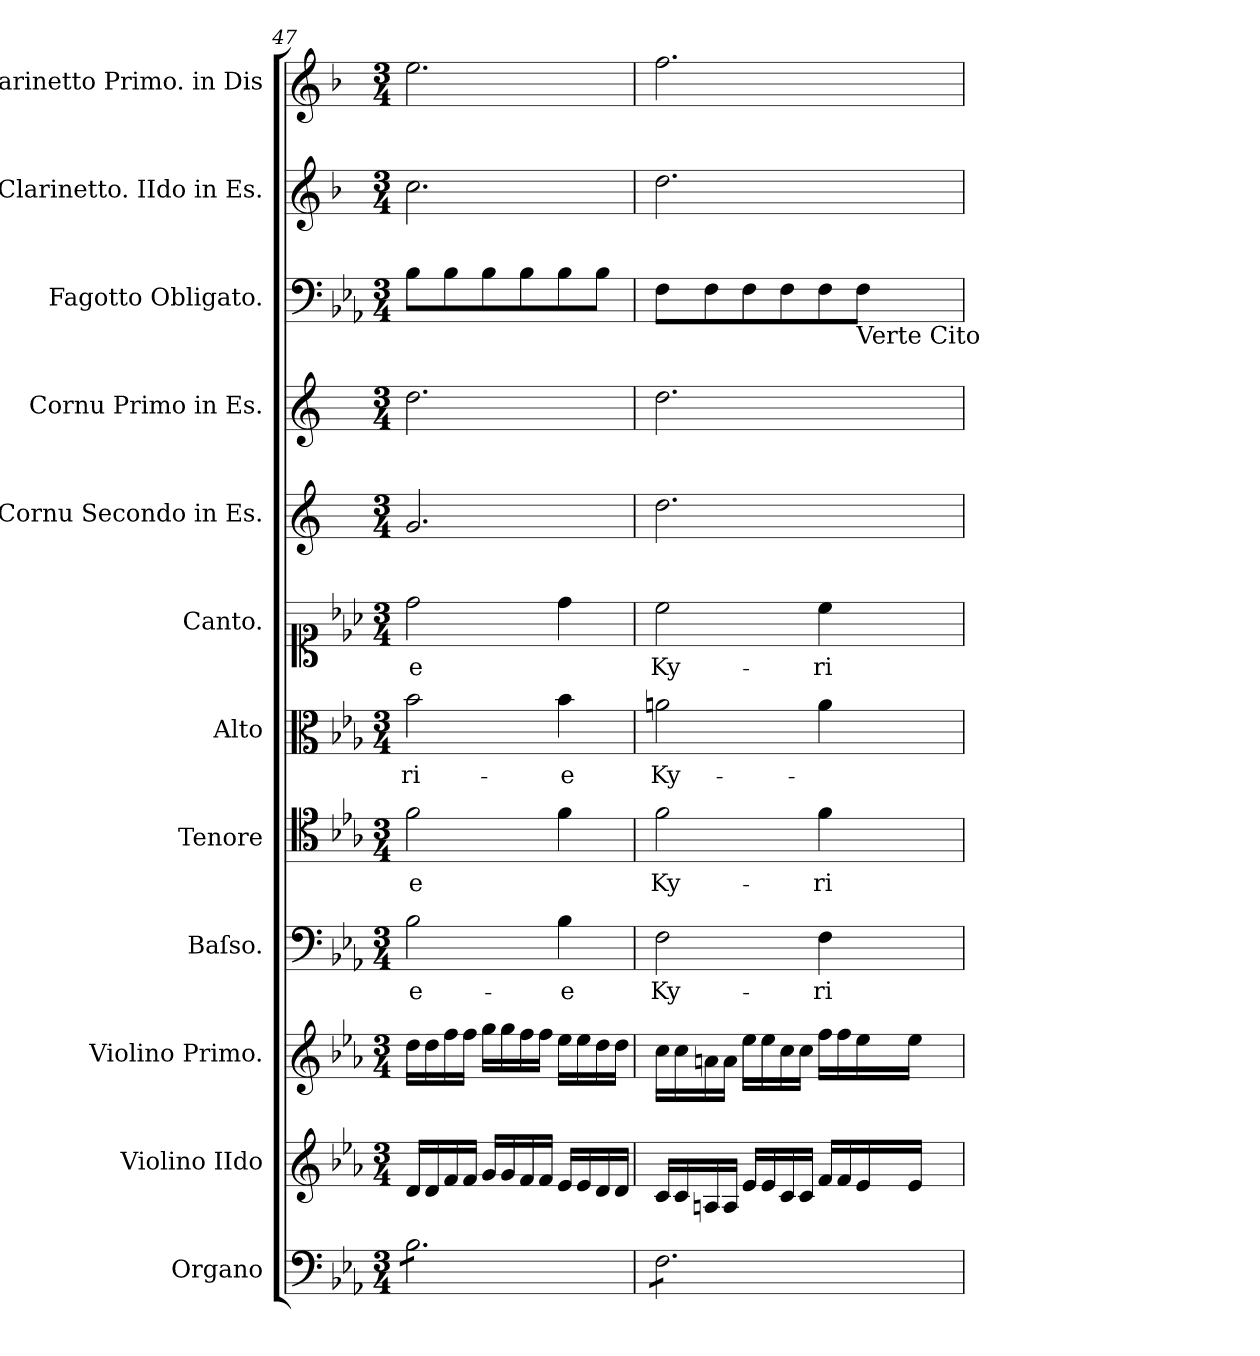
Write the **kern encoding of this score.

**kern	**kern	**kern	**kern	**text	**kern	**text	**kern	**text	**kern	**text	**kern	**kern	**kern	**kern	**kern
*part12	*part11	*part10	*part9	*part9	*part8	*part8	*part7	*part7	*part6	*part6	*part5	*part4	*part3	*part2	*part1
*staff12	*staff11	*staff10	*staff9	*staff9	*staff8	*staff8	*staff7	*staff7	*staff6	*staff6	*staff5	*staff4	*staff3	*staff2	*staff1
*I"Organo	*I"Violino IIdo	*I"Violino Primo.	*I"Baſso.	*	*I"Tenore	*	*I"Alto	*	*I"Canto.	*	*I"Cornu Secondo in Es.	*I"Cornu Primo in Es.	*I"Fagotto Obligato.	*I"Clarinetto. IIdo in Es.	*I"Clarinetto Primo. in Dis
*I'org	*I'vl II	*I'vl I	*I'B	*	*I'T	*	*I'A	*	*	*	*I'cor 2 in E♭	*I'cor 1 in E♭	*I'fag	*I'cl 2 in E♭	*I'cl 2 in E♭
*clefF4	*clefG2	*clefG2	*clefF4	*	*clefC4	*	*clefC3	*	*clefC1	*	*clefG2	*clefG2	*clefF4	*clefG2	*clefG2
*	*	*	*	*	*	*	*	*	*	*	*ITrd5c9	*ITrd5c9	*	*ITrd1c2	*ITrd1c2
*k[b-e-a-]	*k[b-e-a-]	*k[b-e-a-]	*k[b-e-a-]	*	*k[b-e-a-]	*	*k[b-e-a-]	*	*k[b-e-a-]	*	*k[b-e-a-]	*k[b-e-a-]	*k[b-e-a-]	*k[b-e-a-]	*k[b-e-a-]
*M3/4	*M3/4	*M3/4	*M3/4	*	*M3/4	*	*M3/4	*	*M3/4	*	*M3/4	*M3/4	*M3/4	*M3/4	*M3/4
=47	=47	=47	=47	=47	=47	=47	=47	=47	=47	=47	=47	=47	=47	=47	=47
*tremolo	*	*	*	*	*	*	*	*	*	*	*	*	*	*	*
8B-\L	16d/LL	16dd\LL	2B-\	-e-	2f\	-e	2b-\	-ri-	2dd\	-e	2.B-/	2.f\	8B-\L	2.b-\	2.dd\
.	16d/	16dd\	.	.	.	.	.	.	.	.	.	.	.	.	.
8B-\	16f/	16ff\	.	.	.	.	.	.	.	.	.	.	8B-\	.	.
.	16f/JJ	16ff\JJ	.	.	.	.	.	.	.	.	.	.	.	.	.
8B-\	16g/LL	16gg\LL	.	.	.	.	.	.	.	.	.	.	8B-\	.	.
.	16g/	16gg\	.	.	.	.	.	.	.	.	.	.	.	.	.
8B-\	16f/	16ff\	.	.	.	.	.	.	.	.	.	.	8B-\	.	.
.	16f/JJ	16ff\JJ	.	.	.	.	.	.	.	.	.	.	.	.	.
8B-\	16e-/LL	16ee-\LL	4B-\	-e	4f\	.	4b-\	-e	4dd\	.	.	.	8B-\	.	.
.	16e-/	16ee-\	.	.	.	.	.	.	.	.	.	.	.	.	.
8B-\J	16d/	16dd\	.	.	.	.	.	.	.	.	.	.	8B-\J	.	.
.	16d/JJ	16dd\JJ	.	.	.	.	.	.	.	.	.	.	.	.	.
=48	=48	=48	=48	=48	=48	=48	=48	=48	=48	=48	=48	=48	=48	=48	=48
8F\L	16c/LL	16cc\LL	2F\	Ky-	2f\	Ky-	2an\	Ky-	2cc\	Ky-	2.f\	2.f\	8F\L	2.cc\	2.ee-\
.	16c/	16cc\	.	.	.	.	.	.	.	.	.	.	.	.	.
8F\	16An/	16an\	.	.	.	.	.	.	.	.	.	.	8F\	.	.
.	16A/JJ	16a\JJ	.	.	.	.	.	.	.	.	.	.	.	.	.
8F\	16e-/LL	16ee-\LL	.	.	.	.	.	.	.	.	.	.	8F\	.	.
.	16e-/	16ee-\	.	.	.	.	.	.	.	.	.	.	.	.	.
8F\	16c/	16cc\	.	.	.	.	.	.	.	.	.	.	8F\	.	.
.	16c/JJ	16cc\JJ	.	.	.	.	.	.	.	.	.	.	.	.	.
8F\	16f/LL	16ff\LL	4F\	-ri-	4f\	-ri-	4a\	.	4cc\	-ri-	.	.	8F\	.	.
.	16f/	16ff\	.	.	.	.	.	.	.	.	.	.	.	.	.
!	!	!	!	!	!	!	!	!	!	!	!	!	!LO:TX:b:t=Verte Cito	!	!
8F\J	16e-/	16ee-\	.	.	.	.	.	.	.	.	.	.	8F\J	.	.
*Xtremolo	*	*	*	*	*	*	*	*	*	*	*	*	*	*	*
.	16e-/JJ	16ee-\JJ	.	.	.	.	.	.	.	.	.	.	.	.	.
=	=	=	=	=	=	=	=	=	=	=	=	=	=	=	=
*-	*-	*-	*-	*-	*-	*-	*-	*-	*-	*-	*-	*-	*-	*-	*-
